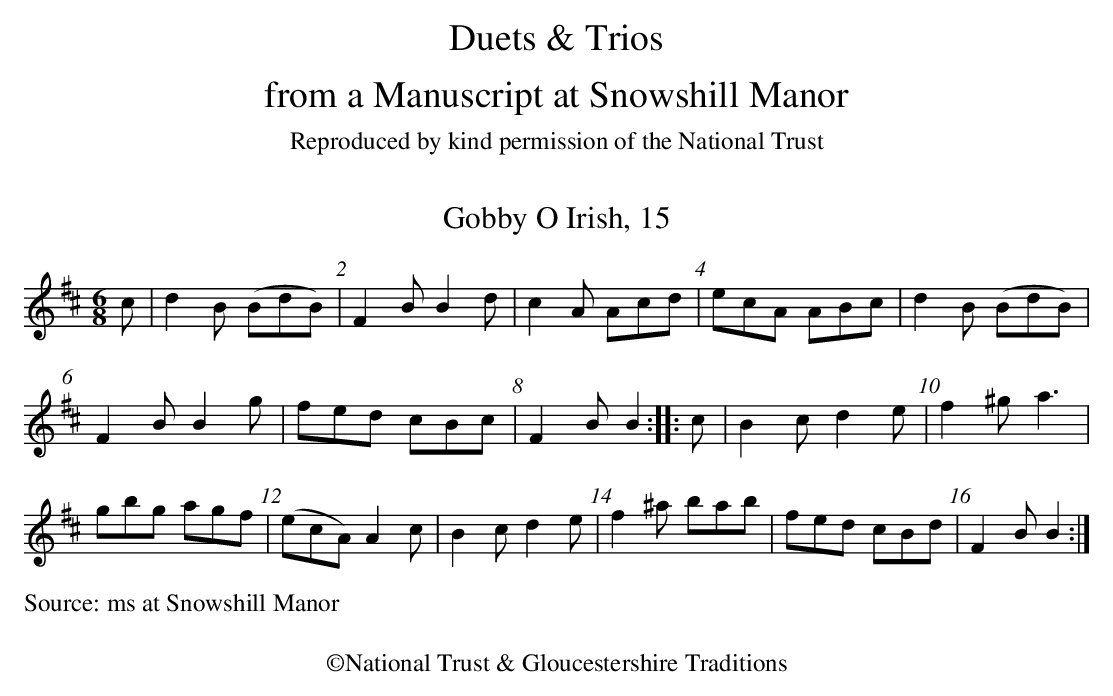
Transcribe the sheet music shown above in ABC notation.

X:1
T:Gobby O Irish, 15
M:6/8
L:1/8
K:Bmin
c|d2B (BdB)| F2B B2d| c2 A Acd| ecA ABc|d2B (BdB)|
F2B B2g| fed cBc| F2B B2:||:c|B2c d2e| f2^g a3|
gbg agf| (ecA) A2c |\
B2c d2e| f2^a bab| fed cBd| F2B B2:|
